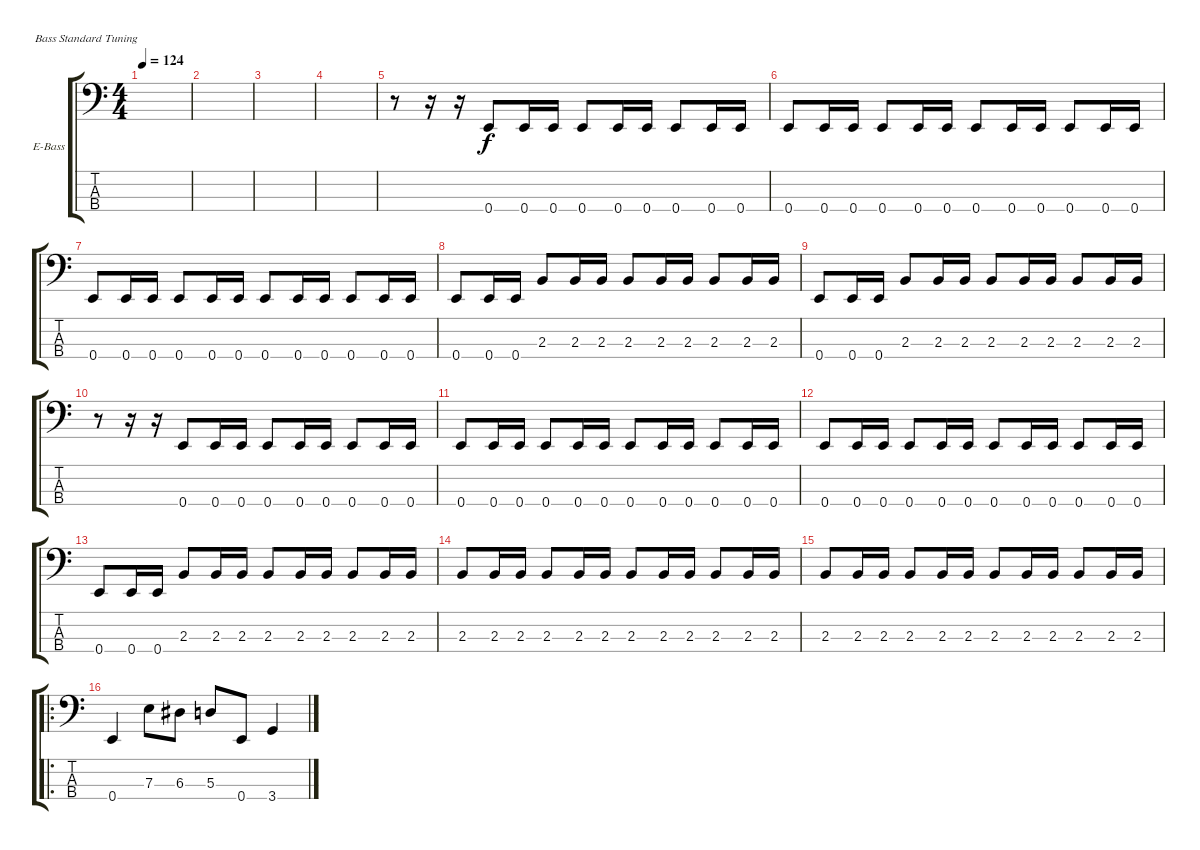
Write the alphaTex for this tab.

\defaultSystemsLayout 4
\bracketExtendMode groupsimilarinstruments
\firstSystemTrackNameOrientation horizontal
\otherSystemsTrackNameOrientation horizontal
\track ("Electric Bass" "E-Bass") {solo instrument electricbassfinger}
\staff {score tabs}
\tuning (G2 D2 A1 E1)
\ts (4 4)
\tempo 124
\clef f4
\ks c
|
|
|
|
r.8 r.16 r.16 0.4.8 0.4.16 0.4.16 0.4.8 0.4.16 0.4.16 0.4.8 0.4.16 0.4.16 |
0.4.8 0.4.16 0.4.16 0.4.8 0.4.16 0.4.16 0.4.8 0.4.16 0.4.16 0.4.8 0.4.16 0.4.16 |
0.4.8 0.4.16 0.4.16 0.4.8 0.4.16 0.4.16 0.4.8 0.4.16 0.4.16 0.4.8 0.4.16 0.4.16 |
0.4.8 0.4.16 0.4.16 2.3.8 2.3.16 2.3.16 2.3.8 2.3.16 2.3.16 2.3.8 2.3.16 2.3.16 |
0.4.8 0.4.16 0.4.16 2.3.8 2.3.16 2.3.16 2.3.8 2.3.16 2.3.16 2.3.8 2.3.16 2.3.16 |
r.8 r.16 r.16 0.4.8 0.4.16 0.4.16 0.4.8 0.4.16 0.4.16 0.4.8 0.4.16 0.4.16 |
0.4.8 0.4.16 0.4.16 0.4.8 0.4.16 0.4.16 0.4.8 0.4.16 0.4.16 0.4.8 0.4.16 0.4.16 |
0.4.8 0.4.16 0.4.16 0.4.8 0.4.16 0.4.16 0.4.8 0.4.16 0.4.16 0.4.8 0.4.16 0.4.16 |
0.4.8 0.4.16 0.4.16 2.3.8 2.3.16 2.3.16 2.3.8 2.3.16 2.3.16 2.3.8 2.3.16 2.3.16 |
2.3.8 2.3.16 2.3.16 2.3.8 2.3.16 2.3.16 2.3.8 2.3.16 2.3.16 2.3.8 2.3.16 2.3.16 |
2.3.8 2.3.16 2.3.16 2.3.8 2.3.16 2.3.16 2.3.8 2.3.16 2.3.16 2.3.8 2.3.16 2.3.16 |
\ro
0.4.4 7.3.8 6.3.8 5.3.8 0.4.8 3.4.4
